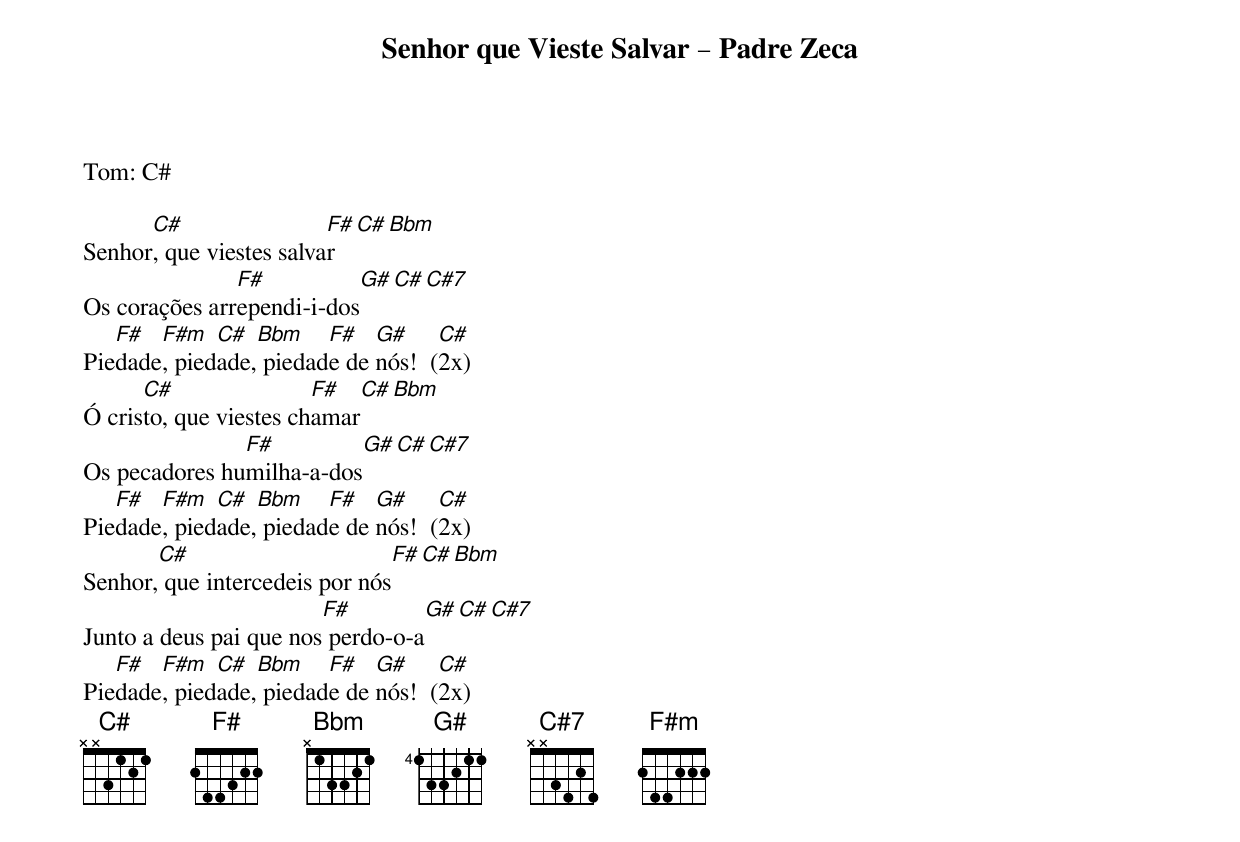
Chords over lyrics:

Senhor que Vieste Salvar – Padre Zeca
Tom: C#

      C#                 F#         C#        Bbm
Senhor, que viestes salvar
               F#                 G#    C#  C#7
Os corações arrependi-i-dos
   F#  F#m   C#  Bbm    F#   G#     C#
Piedade, piedade, piedade de nós!  (2x)
      C#                F#            C#        Bbm
Ó cristo, que viestes chamar
               F#                G#     C#  C#7
Os pecadores humilha-a-dos
   F#  F#m   C#  Bbm    F#   G#     C#
Piedade, piedade, piedade de nós!  (2x)
       C#                        F#           C#      Bbm
Senhor, que intercedeis por nós
                        F#                       G#   C#  C#7
Junto a deus pai que nos perdo-o-a
   F#  F#m   C#  Bbm    F#   G#     C#
Piedade, piedade, piedade de nós!  (2x)
